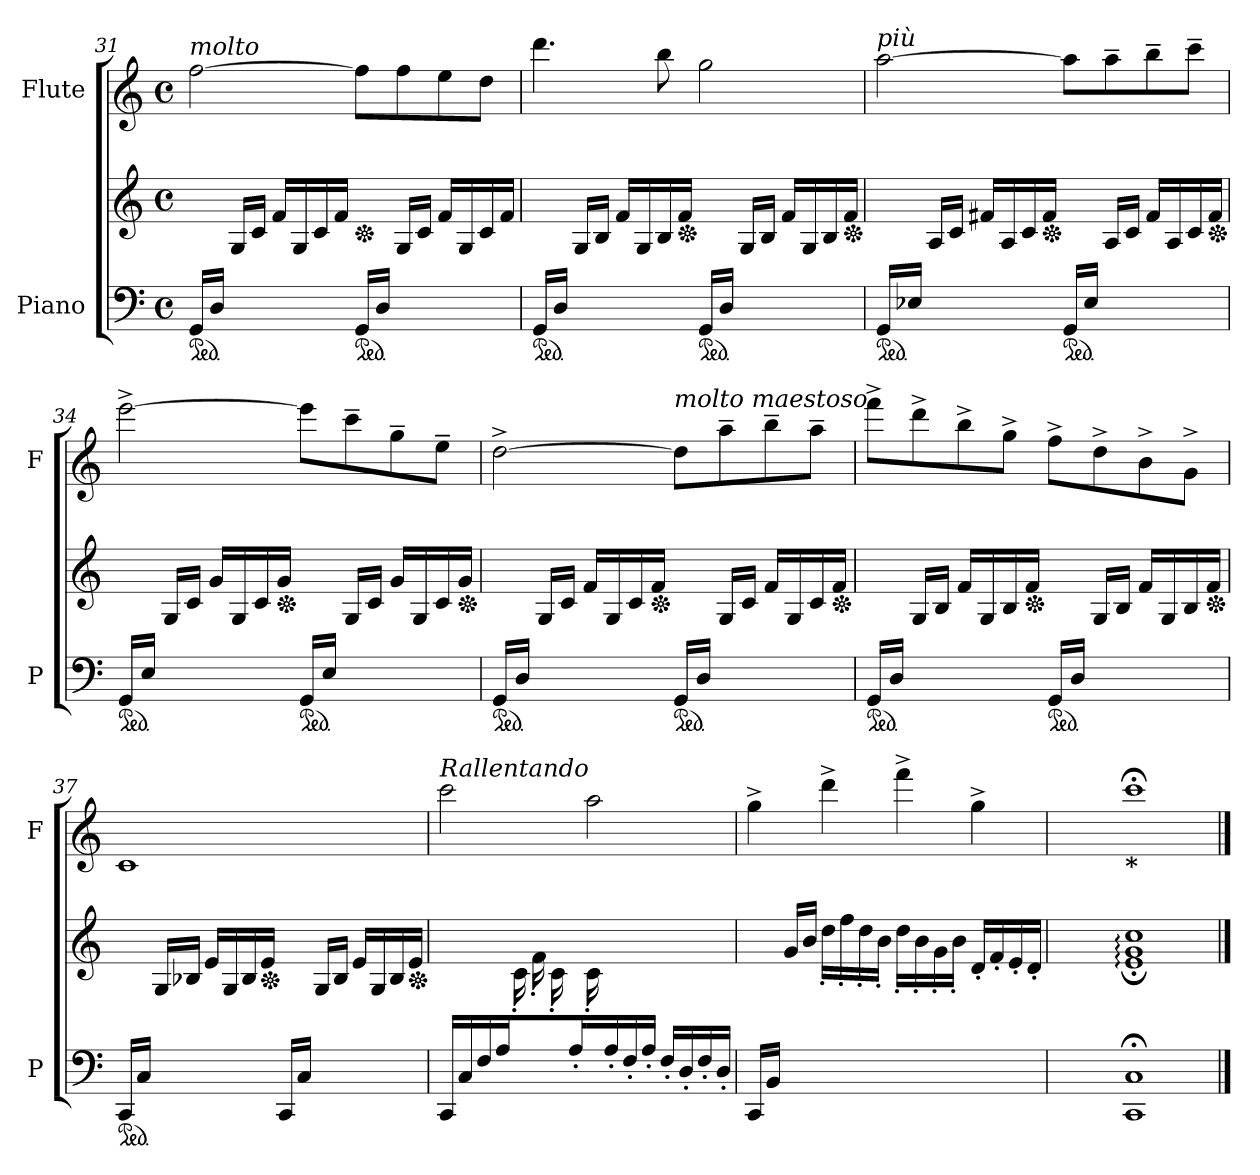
**kern	**kern	**kern
*part2	*part2	*part1
*staff3	*staff2	*staff1
*I"Piano	*	*I"Flute
*I'P	*	*I'F
*clefF4	*clefG2	*clefG2
*k[]	*k[]	*k[]
*M4/4	*M4/4	*M4/4
*met(c)	*met(c)	*met(c)
*ped	*	*
=31	=31	=31
*^	*^	*
!	!	!	!	!LO:TX:a:i:t=molto
1ryy	16GG/LL	1ryy	8ryy	[2ff\
.	16D/JJ	.	.	.
.	4.ryy	.	16G/LL	.
.	.	.	16c/JJ	.
.	.	.	16f/LL	.
.	.	.	16G/	.
.	.	.	16c/	.
.	.	.	16f/JJ	.
*ped	*	*	*	*
*	*	*Xped	*	*
.	16GG/LL	.	8ryy	8ff\L]
.	16D/JJ	.	.	.
.	4.ryy	.	16G/LL	8ff\
.	.	.	16c/JJ	.
.	.	.	16f/LL	8ee\
.	.	.	16G/	.
.	.	.	16c/	8dd\J
.	.	.	16f/JJ	.
!!LO:PB:g=z
=32	=32	=32	=32	=32
*ped	*	*	*	*
1ryy	16GG/LL	1ryy	8ryy	4.ddd\
.	16D/JJ	.	.	.
.	4.ryy	.	16G/LL	.
.	.	.	16B/JJ	.
.	.	.	16f/LL	.
.	.	.	16G/	.
.	.	.	16B/	8bb\
*	*	*Xped	*	*
.	.	.	16f/JJ	.
*ped	*	*	*	*
.	16GG/LL	.	8ryy	2gg\
.	16D/JJ	.	.	.
.	4.ryy	.	16G/LL	.
.	.	.	16B/JJ	.
.	.	.	16f/LL	.
.	.	.	16G/	.
.	.	.	16B/	.
*	*	*Xped	*	*
.	.	.	16f/JJ	.
=33	=33	=33	=33	=33
*ped	*	*	*	*
!	!	!	!	!LO:TX:a:i:t=più
1ryy	16GG/LL	1ryy	8ryy	[2aa\
.	16E-X/JJ	.	.	.
.	4.ryy	.	16A/LL	.
.	.	.	16c/JJ	.
.	.	.	16f#X/LL	.
.	.	.	16A/	.
.	.	.	16c/	.
*	*	*Xped	*	*
.	.	.	16f#/JJ	.
*ped	*	*	*	*
.	16GG/LL	.	8ryy	8aa\L]
.	16E-/JJ	.	.	.
.	4.ryy	.	16A/LL	8aa~\
.	.	.	16c/JJ	.
.	.	.	16f#/LL	8bb~\
.	.	.	16A/	.
.	.	.	16c/	8ccc~\J
*	*	*Xped	*	*
.	.	.	16f#/JJ	.
!!LO:LB:g=z
=34	=34	=34	=34	=34
*ped	*	*	*	*
1ryy	16GG/LL	1ryy	8ryy	[2eee^\
.	16E/JJ	.	.	.
.	4.ryy	.	16G/LL	.
.	.	.	16c/JJ	.
.	.	.	16g/LL	.
.	.	.	16G/	.
.	.	.	16c/	.
*	*	*Xped	*	*
.	.	.	16g/JJ	.
*ped	*	*	*	*
.	16GG/LL	.	8ryy	8eee\L]
.	16E/JJ	.	.	.
.	4.ryy	.	16G/LL	8ccc~\
.	.	.	16c/JJ	.
.	.	.	16g/LL	8gg~\
.	.	.	16G/	.
.	.	.	16c/	8ee~\J
*	*	*Xped	*	*
.	.	.	16g/JJ	.
=35	=35	=35	=35	=35
*ped	*	*	*	*
1ryy	16GG/LL	1ryy	8ryy	[2dd^\
.	16D/JJ	.	.	.
.	4.ryy	.	16G/LL	.
.	.	.	16c/JJ	.
.	.	.	16f/LL	.
.	.	.	16G/	.
.	.	.	16c/	.
*	*	*Xped	*	*
.	.	.	16f/JJ	.
*ped	*	*	*	*
!	!	!	!	!LO:TX:a:i:t=molto maestoso
.	16GG/LL	.	8ryy	8dd\L]
.	16D/JJ	.	.	.
.	4.ryy	.	16G/LL	8aa~\
.	.	.	16c/JJ	.
.	.	.	16f/LL	8bb~\
.	.	.	16G/	.
.	.	.	16c/	8aa~\J
*	*	*Xped	*	*
.	.	.	16f/JJ	.
!!LO:LB:g=z
=36	=36	=36	=36	=36
*ped	*	*	*	*
1ryy	16GG/LL	1ryy	8ryy	8fff^\L
.	16D/JJ	.	.	.
.	4.ryy	.	16G/LL	8ddd^\
.	.	.	16B/JJ	.
.	.	.	16f/LL	8bb^\
.	.	.	16G/	.
.	.	.	16B/	8gg^\J
*	*	*Xped	*	*
.	.	.	16f/JJ	.
*ped	*	*	*	*
.	16GG/LL	.	8ryy	8ff^\L
.	16D/JJ	.	.	.
.	4.ryy	.	16G/LL	8dd^\
.	.	.	16B/JJ	.
.	.	.	16f/LL	8b^\
.	.	.	16G/	.
.	.	.	16B/	8g^\J
*	*	*Xped	*	*
.	.	.	16f/JJ	.
=37	=37	=37	=37	=37
*ped	*	*	*	*
1ryy	16CC/LL	1ryy	8ryy	1c
.	16C/JJ	.	.	.
.	4.ryy	.	16G/LL	.
.	.	.	16B-X/JJ	.
.	.	.	16e/LL	.
.	.	.	16G/	.
.	.	.	16B-/	.
*	*	*Xped	*	*
.	.	.	16e/JJ	.
.	16CC/LL	.	8ryy	.
.	16C/JJ	.	.	.
.	4.ryy	.	16G/LL	.
.	.	.	16B-/JJ	.
.	.	.	16e/LL	.
.	.	.	16G/	.
.	.	.	16B-/	.
*	*	*Xped	*	*
.	.	.	16e/JJ	.
!!LO:LB:g=z
=38	=38	=38	=38	=38
*	*	*	*	*MM65
!	!	!	!	!LO:TX:a:i:t=Rallentando
1ryy	16CC/LL	1ryy	4ryy	2ccc\
.	16C/JJ	.	.	.
.	16F/LL	.	.	.
.	16A/JJ	.	.	.
.	8.ryy	.	16c'\LL	.
.	.	.	16f'\	.
.	.	.	16c'\	.
.	16A'/JJ	.	16ryy	.
.	16ryy	.	16c'\LL	2aa\
.	16A'/	.	4..ryy	.
.	16F'/	.	.	.
.	16A'/JJ	.	.	.
.	16F'/LL	.	.	.
.	16D'/	.	.	.
.	16F'/	.	.	.
.	16D'/JJ	.	.	.
=39	=39	=39	=39	=39
*	*^	*	*	*
16CC/LL	16ryy	8ryy	1ryy	8ryy	4gg^\
16BB/JJ	2ryy	.	.	.	.
2..ryy	.	2..ryy	.	16g/LL	.
.	.	.	.	16b/JJ	.
*	*	*	*	*	*MM55
.	.	.	.	16dd'\LL	4ddd^\
.	.	.	.	16ff'\	.
.	.	.	.	16dd'\	.
.	.	.	.	16b'\JJ	.
*	*	*	*	*	*MM50
.	.	.	.	16dd'\LL	4fff^\
.	16ryy	.	.	16b'\	.
.	8ryy	.	.	16g'\	.
.	.	.	.	16b'\JJ	.
*	*	*	*	*	*MM40
.	4ryy	.	.	16d'/LL	4gg^\
.	.	.	.	16f'/	.
.	.	.	.	16e'/	.
.	.	.	.	16d'/JJ	.
*v	*v	*v	*	*	*
=40	=40	=40	=40
!	!	!	!LO:TX:b:B:t=*
1CC;< 1C;<	1ryy	1e;<: 1g;<: 1cc;<:	1ccc;<
*	*v	*v	*
==	==	==
*-	*-	*-
